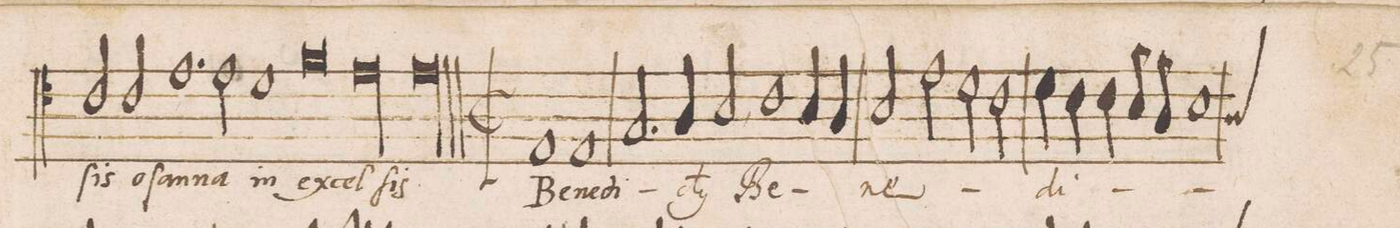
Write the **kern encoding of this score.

**kern	**text
*I"ALTVS	*
*clefC4	*
*k[]	*
*met(C|)	*
*M2/1	*
2c/	-ſis
2c/	o-
1.e	-ſan-
=59-	=59-
2e\	-na
1d	in
=60-	=60-
0f	ex-
=61-	=61-
00e	-cel-
=62-	=62-
=63-	=63-
0el	-ſis
=64||-	=64||-
*M2/1	*
*met(C|)	*
1E	Be-
1E	-ne-
=65-	=65-
2.G/	-di-
4A/	.
2B,/	-ct(us)
1c\	Be-
=66-	=66-
4B/	.
4A/	.
2B/	-ne-
2e\	.
=67-	=67-
2d\	-di-
2c\	.
4d\	.
4c\	.
4c\	.
8B/	.
8A/	.
=68-	=68-
*custos:A	*
1B	.
*-	*-
